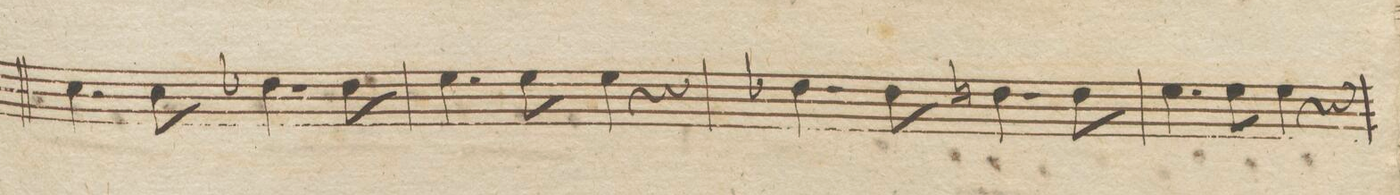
**kern	**dynam
*I"Viole.	*
*clefC3	*
*k[]	*
*met(c|)	*
*M2/2	*
4.d\	.
8d\	.
4.e-X\	.
8e-\	.
=147	=147
4.f\	.
8f\	.
4f\	.
4r	.
=148	=148
4.e-X\	.
8e-\	.
4.en\	.
8e\	.
=149	=149
4.f\	.
8f\	.
4f\	.
4r	.
=150	=150
*-	*-
